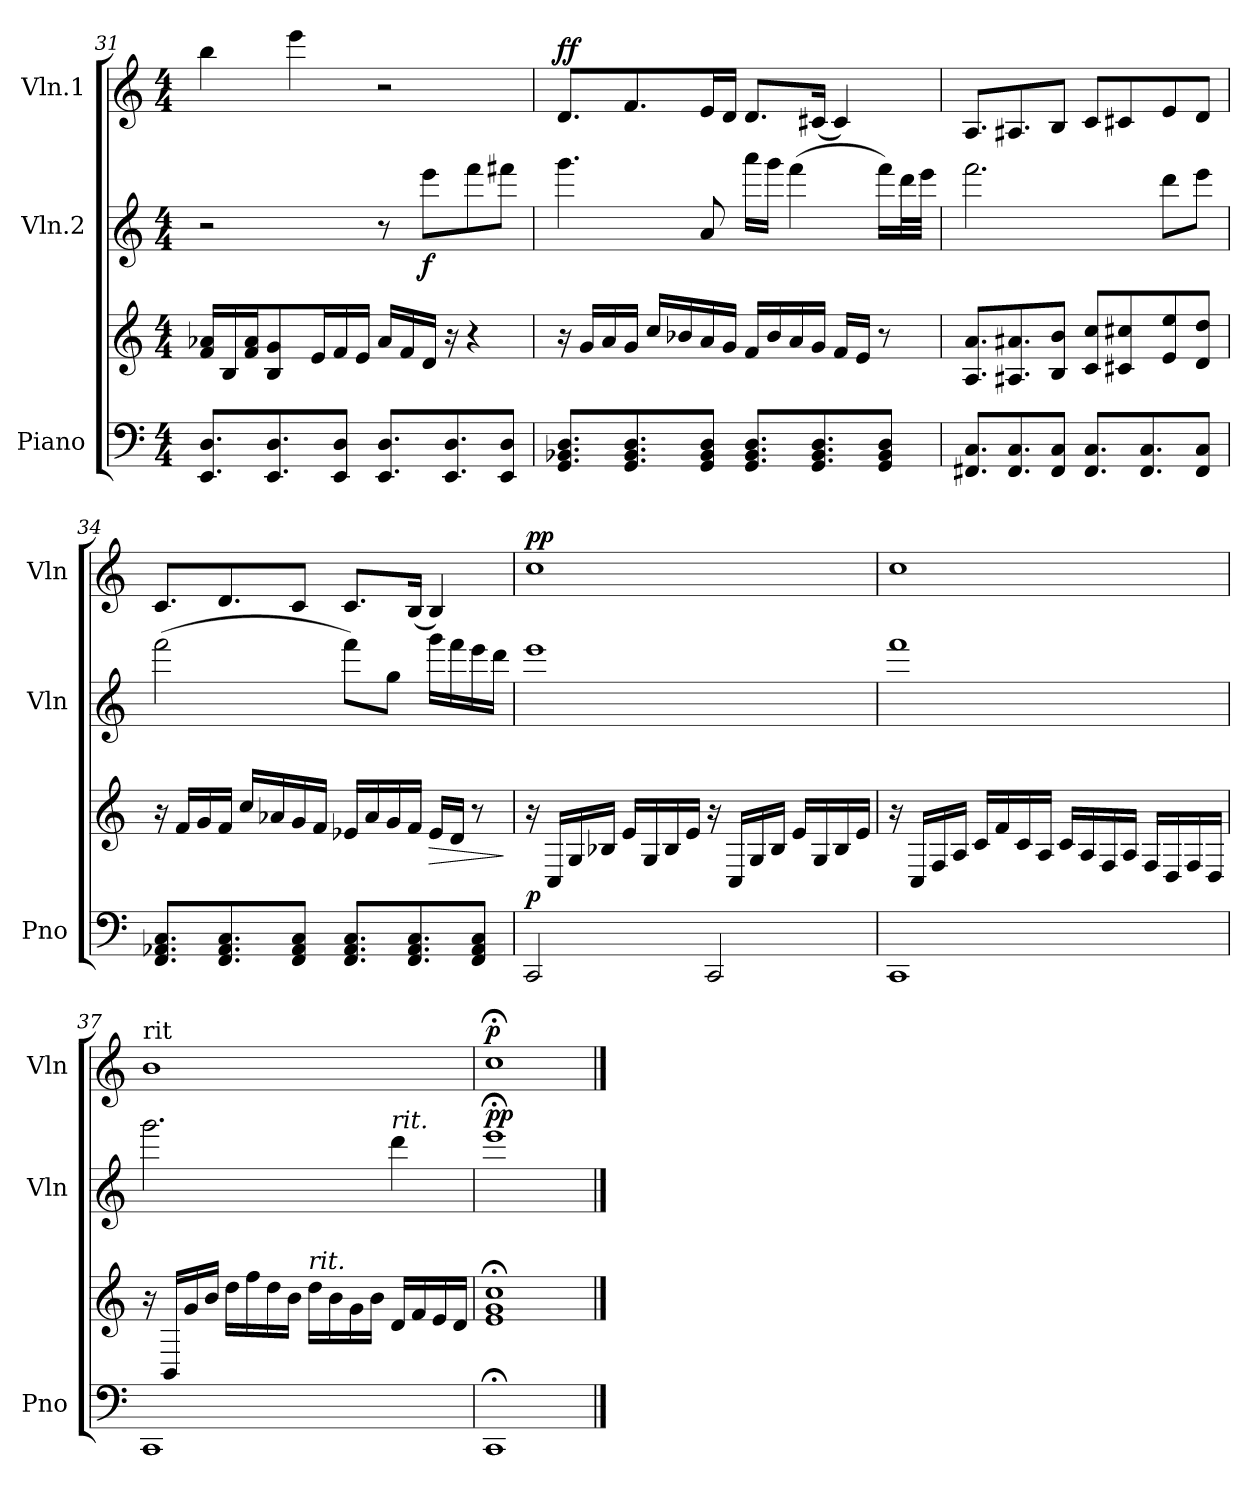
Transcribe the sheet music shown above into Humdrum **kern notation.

**kern	**kern	**dynam	**kern	**dynam	**kern	**dynam
*part3	*part3	*part3	*part2	*part2	*part1	*part1
*staff4	*staff3	*staff3/4	*staff2	*staff2	*staff1	*staff1
*I"Piano	*	*	*I"Vln.2	*	*I"Vln.1	*
*I'Pno	*	*	*I'Vln	*	*I'Vln	*
*clefF4	*clefG2	*	*clefG2	*	*clefG2	*
*k[]	*k[]	*	*k[]	*	*k[]	*
*M4/4	*M4/4	*	*M4/4	*	*M4/4	*
=31	=31	=31	=31	=31	=31	=31
8.EE/ 8.D/L	16f/ 16a-X/LL	.	2r	.	4bb\	.
.	16B/	.	.	.	.	.
.	16f/ 16a-/J	.	.	.	.	.
8.EE/ 8.D/	8B/ 8g/	.	.	.	.	.
.	.	.	.	.	4eee\	.
.	16e/L	.	.	.	.	.
8EE/ 8D/J	16f/	.	.	.	.	.
.	16e/JJ	.	.	.	.	.
8.EE/ 8.D/L	16a-/LL	.	8r	.	2r	.
.	16f/	.	.	.	.	.
!	!	!	!	!LO:DY:b	!	!
.	16d/JJ	.	8eee\L	f	.	.
8.EE/ 8.D/	16r	.	.	.	.	.
.	4r	.	8fff\	.	.	.
8EE/ 8D/J	.	.	8fff#X\J	.	.	.
=32	=32	=32	=32	=32	=32	=32
!	!	!	!	!	!	!LO:DY:a
8.GG/ 8.BB-X/ 8.D/L	16r	.	4.ggg\	.	8.d/L	ff
.	16g/LL	.	.	.	.	.
.	16a/	.	.	.	.	.
8.GG/ 8.BB-/ 8.D/	16g/JJ	.	.	.	8.f/	.
.	16cc/LL	.	.	.	.	.
.	16b-X/	.	.	.	.	.
8GG/ 8BB-/ 8D/J	16a/	.	8a/	.	16e/L	.
.	16g/JJ	.	.	.	16d/JJ	.
8.GG/ 8.BB-/ 8.D/L	16f/LL	.	16aaa\LL	.	8.d/L	.
.	16b-/	.	16ggg\JJ	.	.	.
.	16a/	.	(4fff\	.	.	.
8.GG/ 8.BB-/ 8.D/	16g/JJ	.	.	.	(16c#X/Jk	.
.	16f/LL	.	.	.	4c#/)	.
.	16e/JJ	.	.	.	.	.
8GG/ 8BB-/ 8D/J	8r	.	16fff\LL)	.	.	.
.	.	.	32ddd\L	.	.	.
.	.	.	32eee\JJJ	.	.	.
!!LO:LB:g=z
=33	=33	=33	=33	=33	=33	=33
8.FF#X/ 8.C/L	8.A/ 8.a/L	.	2.fff\	.	8.A/L	.
8.FF#/ 8.C/	8.A#X/ 8.a#X/	.	.	.	8.A#X/	.
8FF#/ 8C/J	8B/ 8b/J	.	.	.	8B/J	.
8.FF#/ 8.C/L	8c/ 8cc/L	.	.	.	8c/L	.
.	8c#X/ 8cc#X/	.	.	.	8c#X/	.
8.FF#/ 8.C/	.	.	.	.	.	.
.	8e/ 8ee/	.	8ddd\L	.	8e/	.
8FF#/ 8C/J	8d/ 8dd/J	.	8eee\J	.	8d/J	.
=34	=34	=34	=34	=34	=34	=34
8.FF/ 8.AA-X/ 8.C/L	16r	.	(2fff\	.	8.c/L	.
.	16f/LL	.	.	.	.	.
.	16g/	.	.	.	.	.
8.FF/ 8.AA-/ 8.C/	16f/JJ	.	.	.	8.d/	.
.	16cc/LL	.	.	.	.	.
.	16a-X/	.	.	.	.	.
8FF/ 8AA-/ 8C/J	16g/	.	.	.	8c/J	.
.	16f/JJ	.	.	.	.	.
8.FF/ 8.AA-/ 8.C/L	16e-X/LL	.	8fff\L)	.	8.c/L	.
.	16a-/	.	.	.	.	.
.	16g/	.	8gg\J	.	.	.
8.FF/ 8.AA-/ 8.C/	16f/JJ	.	.	.	(16B/Jk	.
!	!	!LO:HP:b	!	!	!	!
.	16e-/LL	>	16ggg\LL	.	4B/)	.
.	16d/JJ	.	16fff\	.	.	.
8FF/ 8AA-/ 8C/J	8r	.	16eee\	.	.	.
.	.	.	16ddd\JJ	.	.	.
.	.	]	.	.	.	.
!!LO:PB:g=z
=35	=35	=35	=35	=35	=35	=35
!	!	!LO:DY:b	!	!	!	!LO:DY:a
!	!	!	!	!	!	!LO:DY:n=1:b
2CC/	16r	p	1eee	.	1cc	p p
.	16C/LL	.	.	.	.	.
.	16G/	.	.	.	.	.
.	16B-X/JJ	.	.	.	.	.
.	16e/LL	.	.	.	.	.
.	16G/	.	.	.	.	.
.	16B-/	.	.	.	.	.
.	16e/JJ	.	.	.	.	.
2CC/	16r	.	.	.	.	.
.	16C/LL	.	.	.	.	.
.	16G/	.	.	.	.	.
.	16B-/JJ	.	.	.	.	.
.	16e/LL	.	.	.	.	.
.	16G/	.	.	.	.	.
.	16B-/	.	.	.	.	.
.	16e/JJ	.	.	.	.	.
=36	=36	=36	=36	=36	=36	=36
1CC	16r	.	1fff	.	1cc	.
.	16C/LL	.	.	.	.	.
.	16F/	.	.	.	.	.
.	16A/JJ	.	.	.	.	.
.	16c/LL	.	.	.	.	.
.	16f/	.	.	.	.	.
.	16c/	.	.	.	.	.
.	16A/JJ	.	.	.	.	.
.	16c/LL	.	.	.	.	.
.	16A/	.	.	.	.	.
.	16F/	.	.	.	.	.
.	16A/JJ	.	.	.	.	.
.	16F/LL	.	.	.	.	.
.	16D/	.	.	.	.	.
.	16F/	.	.	.	.	.
.	16D/JJ	.	.	.	.	.
!!LO:LB:g=z
=37	=37	=37	=37	=37	=37	=37
*	*	*	*	*	*MM70	*
!	!	!	!	!	!LO:TX:a:t=rit	!
1CC	16r	.	2.ggg\	.	1b	.
.	16BB/LL	.	.	.	.	.
.	16g/	.	.	.	.	.
.	16b/JJ	.	.	.	.	.
.	16dd\LL	.	.	.	.	.
.	16ff\	.	.	.	.	.
.	16dd\	.	.	.	.	.
.	16b\JJ	.	.	.	.	.
!	!LO:TX:a:i:t=rit.	!	!	!	!	!
.	16dd\LL	.	.	.	.	.
.	16b\	.	.	.	.	.
.	16g\	.	.	.	.	.
.	16b\JJ	.	.	.	.	.
!	!	!	!LO:TX:a:i:t=rit.	!	!	!
.	16d/LL	.	4ddd\	.	.	.
.	16f/	.	.	.	.	.
.	16e/	.	.	.	.	.
.	16d/JJ	.	.	.	.	.
=38	=38	=38	=38	=38	=38	=38
!	!	!	!	!LO:DY:a	!	!LO:DY:a
1CC;	1e;< 1g;< 1cc;<	.	1eee;<	pp	1cc;<	p
==	==	==	==	==	==	==
*-	*-	*-	*-	*-	*-	*-
